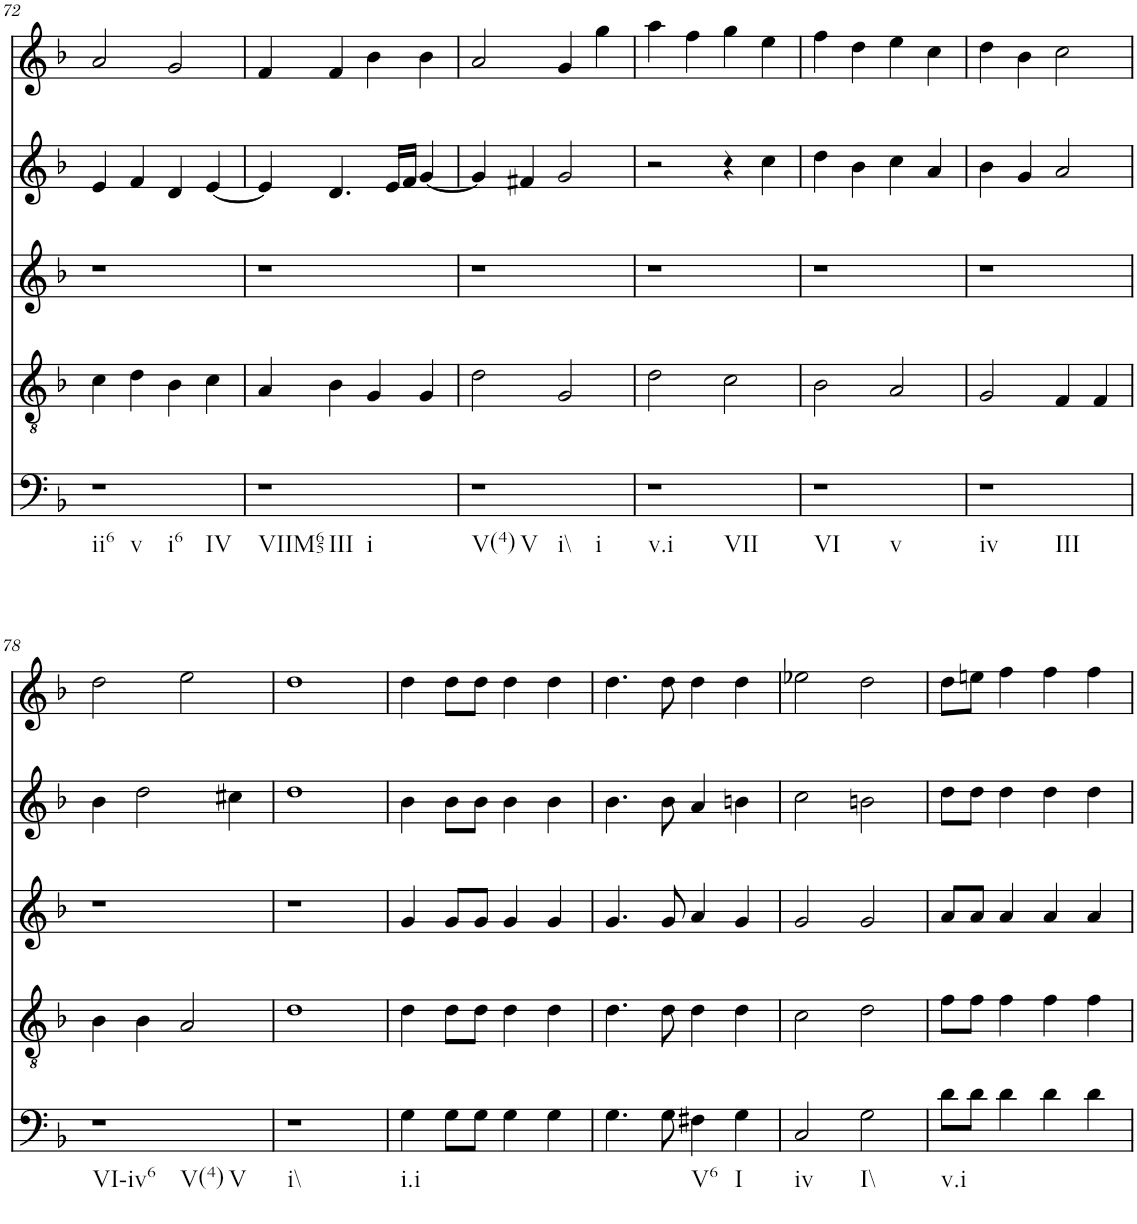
**kern	**kern	**kern	**kern	**kern
*part5	*part4	*part3	*part2	*part1
*staff5	*staff4	*staff3	*staff2	*staff1
*I"vox	*I"vox	*I"vox	*I"vox	*I"vox
!!LO:PB:g=z
*clefF4	*clefGv2	*clefG2	*clefG2	*clefG2
*k[b-]	*k[b-]	*k[b-]	*k[b-]	*k[b-]
*M4/4	*M4/4	*M4/4	*M4/4	*M4/4
=72	=72	=72	=72	=72
!LO:TX:b:t=ii6	!	!	!	!
!LO:TX:b:t=v	!	!	!	!
!LO:TX:b:t=i6	!	!	!	!
!LO:TX:b:t=IV	!	!	!	!
1r	4c\	1r	4e/	2a/
.	4d\	.	4f/	.
.	4B-\	.	4d/	2g/
.	4c\	.	[4e/	.
=73	=73	=73	=73	=73
!LO:TX:b:t=VIIM65	!	!	!	!
!LO:TX:b:t=III	!	!	!	!
!LO:TX:b:t=i	!	!	!	!
1r	4A/	1r	4e/]	4f/
.	4B-\	.	4.d/	4f/
.	4G/	.	.	4b-\
.	.	.	16e/LL	.
.	.	.	16f/JJ	.
.	4G/	.	[4g/	4b-\
=74	=74	=74	=74	=74
!LO:TX:b:t=V(4)	!	!	!	!
!LO:TX:b:t=V	!	!	!	!
!LO:TX:b:t=i\\	!	!	!	!
!LO:TX:b:t=i	!	!	!	!
1r	2d\	1r	4g/]	2a/
.	.	.	4f#X/	.
.	2G/	.	2g/	4g/
.	.	.	.	4gg\
=75	=75	=75	=75	=75
!LO:TX:b:t=v.i	!	!	!	!
!LO:TX:b:t=VII	!	!	!	!
1r	2d\	1r	2r	4aa\
.	.	.	.	4ff\
.	2c\	.	4r	4gg\
.	.	.	4cc\	4ee\
=76	=76	=76	=76	=76
!LO:TX:b:t=VI	!	!	!	!
!LO:TX:b:t=v	!	!	!	!
1r	2B-\	1r	4dd\	4ff\
.	.	.	4b-\	4dd\
.	2A/	.	4cc\	4ee\
.	.	.	4a/	4cc\
=77	=77	=77	=77	=77
!LO:TX:b:t=iv	!	!	!	!
!LO:TX:b:t=III	!	!	!	!
1r	2G/	1r	4b-\	4dd\
.	.	.	4g/	4b-\
.	4F/	.	2a/	2cc\
.	4F/	.	.	.
!!LO:LB:g=z
=78	=78	=78	=78	=78
!LO:TX:b:t=VI-iv6	!	!	!	!
!LO:TX:b:t=V(4)	!	!	!	!
!LO:TX:b:t=V	!	!	!	!
1r	4B-\	1r	4b-\	2dd\
.	4B-\	.	2dd\	.
.	2A/	.	.	2ee\
.	.	.	4cc#X\	.
=79	=79	=79	=79	=79
!LO:TX:b:t=i\\	!	!	!	!
1r	1d	1r	1dd	1dd
=80	=80	=80	=80	=80
!LO:TX:b:t=i.i	!	!	!	!
4G\	4d\	4g/	4b-\	4dd\
8G\L	8d\L	8g/L	8b-\L	8dd\L
8G\J	8d\J	8g/J	8b-\J	8dd\J
4G\	4d\	4g/	4b-\	4dd\
4G\	4d\	4g/	4b-\	4dd\
=81	=81	=81	=81	=81
4.G\	4.d\	4.g/	4.b-\	4.dd\
8G\	8d\	8g/	8b-\	8dd\
!LO:TX:b:t=V6	!	!	!	!
4F#X\	4d\	4a/	4a/	4dd\
!LO:TX:b:t=I	!	!	!	!
4G\	4d\	4g/	4bn\	4dd\
=82	=82	=82	=82	=82
!LO:TX:b:t=iv	!	!	!	!
2C/	2c\	2g/	2cc\	2ee-X\
!LO:TX:b:t=I\\	!	!	!	!
2G\	2d\	2g/	2bn\	2dd\
=83	=83	=83	=83	=83
!LO:TX:b:t=v.i	!	!	!	!
8d\L	8f\L	8a/L	8dd\L	8dd\L
8d\J	8f\J	8a/J	8dd\J	8een\J
4d\	4f\	4a/	4dd\	4ff\
4d\	4f\	4a/	4dd\	4ff\
4d\	4f\	4a/	4dd\	4ff\
=	=	=	=	=
*-	*-	*-	*-	*-
